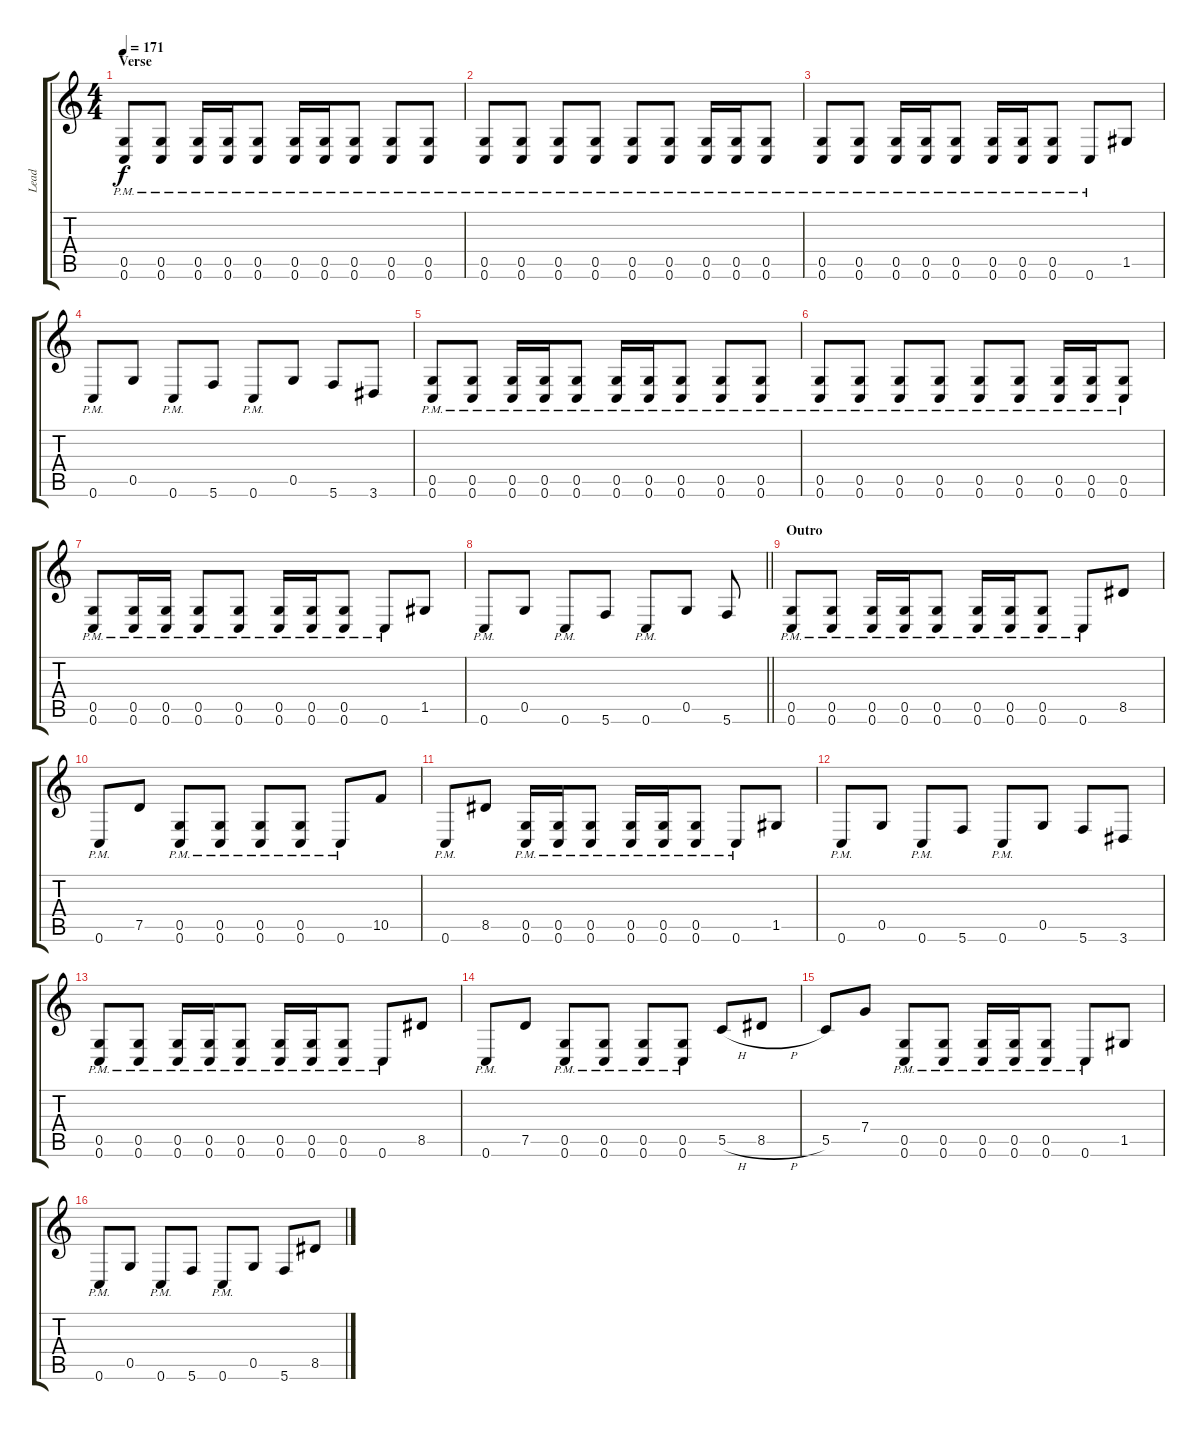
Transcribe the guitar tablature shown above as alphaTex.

\track ("Lead" "Lead") {instrument distortionguitar}
\staff {score tabs}
\tuning (D4 A3 F3 C3 G2 C2) {hide}
\ts (4 4)
\section ("" "Verse")
\tempo 171
\clef g2
\ks c
(0.5{pm} 0.6{pm}).8{dy f} (0.5{pm} 0.6{pm}).8 (0.5{pm} 0.6{pm}).16 (0.5{pm} 0.6{pm}).16 (0.5{pm} 0.6{pm}).8 (0.5{pm} 0.6{pm}).16 (0.5{pm} 0.6{pm}).16 (0.5{pm} 0.6{pm}).8 (0.5{pm} 0.6{pm}).8 (0.5{pm} 0.6{pm}).8 |
(0.5{pm} 0.6{pm}).8 (0.5{pm} 0.6{pm}).8 (0.5{pm} 0.6{pm}).8 (0.5{pm} 0.6{pm}).8 (0.5{pm} 0.6{pm}).8 (0.5{pm} 0.6{pm}).8 (0.5{pm} 0.6{pm}).16 (0.5{pm} 0.6{pm}).16 (0.5{pm} 0.6{pm}).8 |
(0.5{pm} 0.6{pm}).8 (0.5{pm} 0.6{pm}).8 (0.5{pm} 0.6{pm}).16 (0.5{pm} 0.6{pm}).16 (0.5{pm} 0.6{pm}).8 (0.5{pm} 0.6{pm}).16 (0.5{pm} 0.6{pm}).16 (0.5{pm} 0.6{pm}).8 0.6{pm}.8 1.5.8 |
0.6{pm}.8 0.5.8 0.6{pm}.8 5.6.8 0.6{pm}.8 0.5.8 5.6.8 3.6.8 |
(0.5{pm} 0.6{pm}).8 (0.5{pm} 0.6{pm}).8 (0.5{pm} 0.6{pm}).16 (0.5{pm} 0.6{pm}).16 (0.5{pm} 0.6{pm}).8 (0.5{pm} 0.6{pm}).16 (0.5{pm} 0.6{pm}).16 (0.5{pm} 0.6{pm}).8 (0.5{pm} 0.6{pm}).8 (0.5{pm} 0.6{pm}).8 |
(0.5{pm} 0.6{pm}).8 (0.5{pm} 0.6{pm}).8 (0.5{pm} 0.6{pm}).8 (0.5{pm} 0.6{pm}).8 (0.5{pm} 0.6{pm}).8 (0.5{pm} 0.6{pm}).8 (0.5{pm} 0.6{pm}).16 (0.5{pm} 0.6{pm}).16 (0.5{pm} 0.6{pm}).8 |
(0.5{pm} 0.6{pm}).8 (0.5{pm} 0.6{pm}).16 (0.5{pm} 0.6{pm}).16 (0.5{pm} 0.6{pm}).8 (0.5{pm} 0.6{pm}).8 (0.5{pm} 0.6{pm}).16 (0.5{pm} 0.6{pm}).16 (0.5{pm} 0.6{pm}).8 0.6{pm}.8 1.5.8 |
\barLineRight lightlight
0.6{pm}.8 0.5.8 0.6{pm}.8 5.6.8 0.6{pm}.8 0.5.8 5.6.8 |
\section ("" "Outro")
(0.5{pm} 0.6{pm}).8 (0.5{pm} 0.6{pm}).8 (0.5{pm} 0.6{pm}).16 (0.5{pm} 0.6{pm}).16 (0.5{pm} 0.6{pm}).8 (0.5{pm} 0.6{pm}).16 (0.5{pm} 0.6{pm}).16 (0.5{pm} 0.6{pm}).8 0.6{pm}.8 8.5.8 |
0.6{pm}.8 7.5.8 (0.5{pm} 0.6{pm}).8 (0.5{pm} 0.6{pm}).8 (0.5{pm} 0.6{pm}).8 (0.5{pm} 0.6{pm}).8 0.6{pm}.8 10.5.8 |
0.6{pm}.8 8.5.8 (0.5{pm} 0.6{pm}).16 (0.5{pm} 0.6{pm}).16 (0.5{pm} 0.6{pm}).8 (0.5{pm} 0.6{pm}).16 (0.5{pm} 0.6{pm}).16 (0.5{pm} 0.6{pm}).8 0.6{pm}.8 1.5.8 |
0.6{pm}.8 0.5.8 0.6{pm}.8 5.6.8 0.6{pm}.8 0.5.8 5.6.8 3.6.8 |
(0.5{pm} 0.6{pm}).8 (0.5{pm} 0.6{pm}).8 (0.5{pm} 0.6{pm}).16 (0.5{pm} 0.6{pm}).16 (0.5{pm} 0.6{pm}).8 (0.5{pm} 0.6{pm}).16 (0.5{pm} 0.6{pm}).16 (0.5{pm} 0.6{pm}).8 0.6{pm}.8 8.5.8 |
0.6{pm}.8 7.5.8 (0.5{pm} 0.6{pm}).8 (0.5{pm} 0.6{pm}).8 (0.5{pm} 0.6{pm}).8 (0.5{pm} 0.6{pm}).8 5.5{h}.8 8.5{h}.8 |
5.5.8 7.4.8 (0.5{pm} 0.6{pm}).8 (0.5{pm} 0.6{pm}).8 (0.5{pm} 0.6{pm}).16 (0.5{pm} 0.6{pm}).16 (0.5{pm} 0.6{pm}).8 0.6{pm}.8 1.5.8 |
0.6{pm}.8 0.5.8 0.6{pm}.8 5.6.8 0.6{pm}.8 0.5.8 5.6.8 8.5.8
